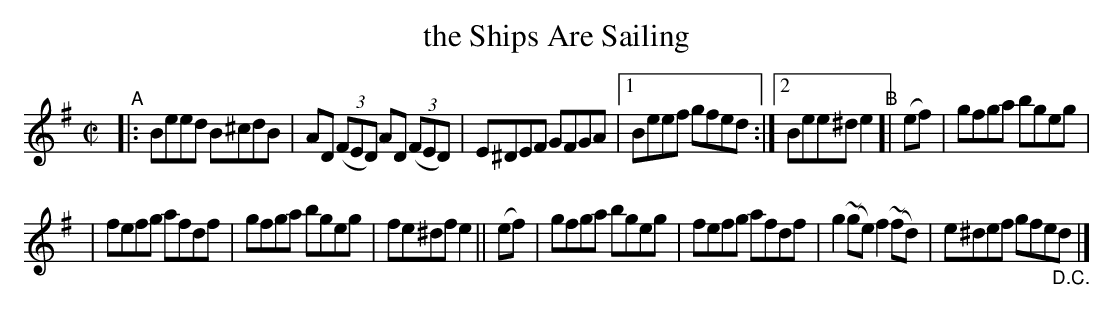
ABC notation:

X:1
T: the Ships Are Sailing
M: C|
L: 1/8
K: Em
"^A"\
|: Beed B^cdB | AD (3(FED) AD (3(FED) | E^DEF GFGA |[1 Beef gfed :|[2 Bee^d e2 "^B"[| (ef) | gfga bgeg |
| fefg afdf | gfga bgeg | fe^df e2 || (ef) | gfga bgeg | fefg afdf | g2(~ge) f2(~fd) | e^def gfe"_D.C."d |]
